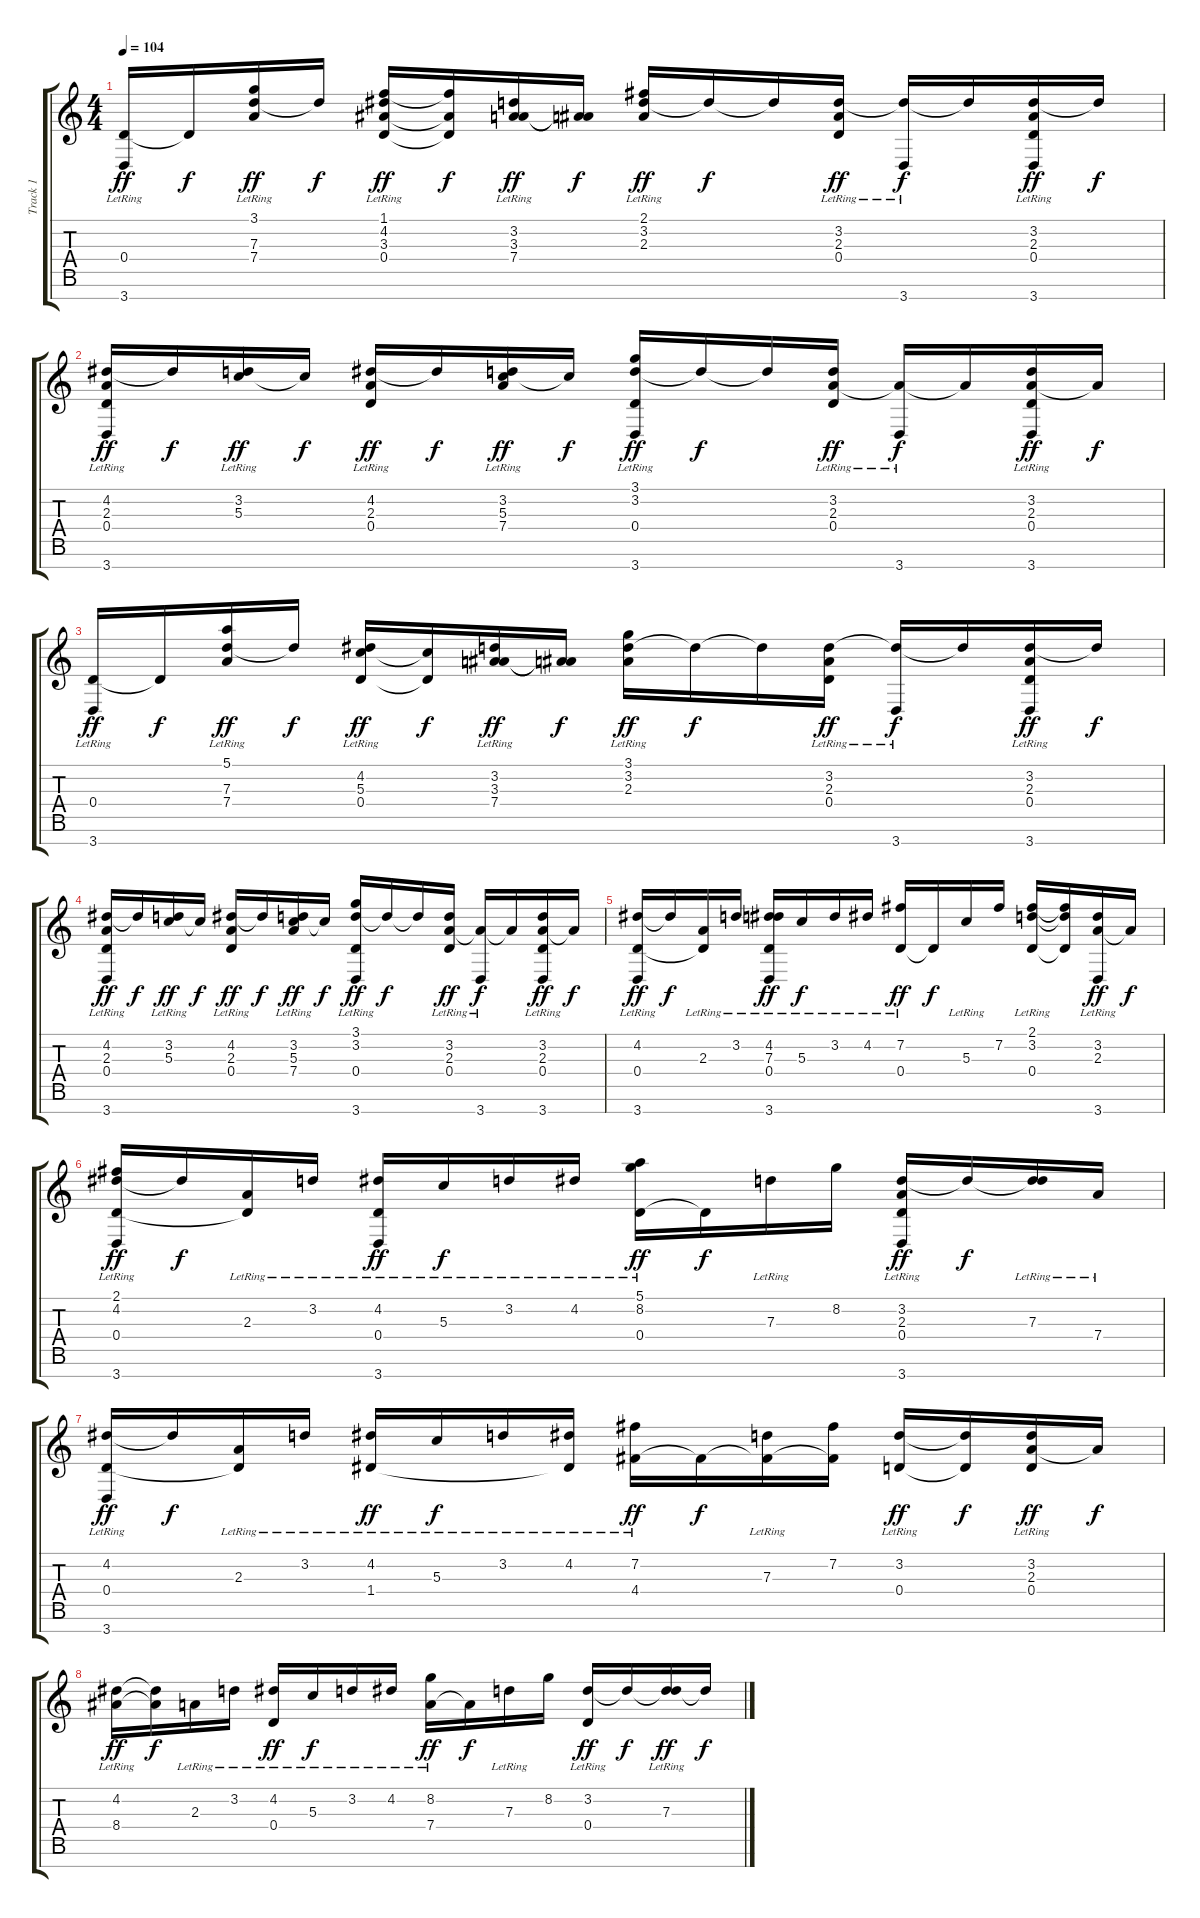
\track ("Track 1" "Track 1") {instrument acousticguitarnylon}
\staff {score tabs}
\tuning (E4 B3 G3 D3 A2 E2 B1) {hide}
\ts (4 4)
\tempo 104
\clef g2
\ks c
(0.4{lr} 3.7{lr}).16{dy ff} 0.4{t}.16{dy f} (3.1{lr} 7.3{lr} 7.4{lr}).16{dy ff} 7.3{t}.16{dy f} (1.1{lr} 4.2{lr} 3.3{lr} 0.4{lr}).16{dy ff} (1.1{t} 3.3{t} 0.4{t}).16{dy f} (3.2{lr} 3.3 7.4).16{dy ff} (3.3{t} 7.4{t}).16{dy f} (2.1{lr} 3.2{lr} 2.3{lr}).16{dy ff} 3.2{t}.16{dy f} 3.2{t}.16 (3.2{lr} 2.3{lr} 0.4{lr}).16{dy ff} (3.2{t} 3.7{lr}).16{dy f} 3.2{t}.16 (3.2{lr} 2.3{lr} 0.4{lr} 3.7{lr}).16{dy ff} 3.2{t}.16{dy f} |
(4.2{lr} 2.3{lr} 0.4{lr} 3.7{lr}).16{dy ff} 4.2{t}.16{dy f} (3.2{lr} 5.3{lr}).16{dy ff} 5.3{t}.16{dy f} (4.2{lr} 2.3{lr} 0.4).16{dy ff} 4.2{t}.16{dy f} (3.2{lr} 5.3{lr} 7.4{lr}).16{dy ff} 5.3{t}.16{dy f} (3.1{lr} 3.2{lr} 0.4{lr} 3.7{lr}).16{dy ff} 3.2{t}.16{dy f} 3.2{t}.16 (3.2{lr} 2.3{lr} 0.4).16{dy ff} (2.3{t} 3.7{lr}).16{dy f} 2.3{t}.16 (3.2{lr} 2.3{lr} 0.4{lr} 3.7{lr}).16{dy ff} 2.3{t}.16{dy f} |
(0.4{lr} 3.7{lr}).16{dy ff} 0.4{t}.16{dy f} (5.1{lr} 7.3{lr} 7.4{lr}).16{dy ff} 7.3{t}.16{dy f} (4.2{lr} 5.3{lr} 0.4).16{dy ff} (5.3{t} 0.4{t}).16{dy f} (3.2{lr} 3.3 7.4).16{dy ff} (3.3{t} 7.4{t}).16{dy f} (3.1{lr} 3.2{lr} 2.3{lr}).16{dy ff} 3.2{t}.16{dy f} 3.2{t}.16 (3.2{lr} 2.3{lr} 0.4{lr}).16{dy ff} (3.2{t} 3.7{lr}).16{dy f} 3.2{t}.16 (3.2{lr} 2.3{lr} 0.4{lr} 3.7{lr}).16{dy ff} 3.2{t}.16{dy f} |
(4.2{lr} 2.3{lr} 0.4{lr} 3.7{lr}).16{dy ff} 4.2{t}.16{dy f} (3.2{lr} 5.3{lr}).16{dy ff} 5.3{t}.16{dy f} (4.2{lr} 2.3{lr} 0.4).16{dy ff} 4.2{t}.16{dy f} (3.2{lr} 5.3{lr} 7.4{lr}).16{dy ff} 5.3{t}.16{dy f} (3.1{lr} 3.2{lr} 0.4{lr} 3.7{lr}).16{dy ff} 3.2{t}.16{dy f} 3.2{t}.16 (3.2{lr} 2.3{lr} 0.4).16{dy ff} (2.3{t} 3.7{lr}).16{dy f} 2.3{t}.16 (3.2{lr} 2.3{lr} 0.4{lr} 3.7{lr}).16{dy ff} 2.3{t}.16{dy f} |
(4.2{lr} 0.4{lr} 3.7{lr}).16{dy ff} 4.2{t}.16{dy f} (2.3{lr} 0.4{t}).16 3.2{lr}.16 (4.2{lr} 7.3 0.4{lr} 3.7{lr}).16{dy ff} 5.3{lr}.16{dy f} 3.2{lr}.16 4.2{lr}.16 (7.2{lr} 0.4{lr}).16{dy ff} 0.4{t}.16{dy f} 5.3{lr}.16 7.2.16 (2.1 3.2{lr} 0.4{lr}).16 (2.1{t} 3.2{t} 0.4{t}).16 (3.2{lr} 2.3{lr} 3.7{lr}).16{dy ff} 2.3{t}.16{dy f} |
(2.1 4.2{lr} 0.4{lr} 3.7{lr}).16{dy ff} 4.2{t}.16{dy f} (2.3{lr} 0.4{t}).16 3.2{lr}.16 (4.2{lr} 0.4{lr} 3.7{lr}).16{dy ff} 5.3{lr}.16{dy f} 3.2{lr}.16 4.2{lr}.16 (5.1{lr} 8.2{lr} 0.4{lr}).16{dy ff} 0.4{t}.16{dy f} 7.3{lr}.16 8.2.16 (3.2{lr} 2.3{lr} 0.4{lr} 3.7{lr}).16{dy ff} 3.2{t}.16{dy f} (3.2{t} 7.3{lr}).16 7.4{lr}.16 |
(4.2{lr} 0.4 3.7{lr}).16{dy ff} 4.2{t}.16{dy f} (2.3{lr} 0.4{t}).16 3.2{lr}.16 (4.2{lr} 1.4{lr}).16{dy ff} 5.3{lr}.16{dy f} 3.2{lr}.16 (4.2{lr} 1.4{t}).16 (7.2{lr} 4.4).16{dy ff} 4.4{t}.16{dy f} (7.3{lr} 4.4{t}).16 (7.2 4.4{t}).16 (3.2{lr} 0.4{lr}).16{dy ff} (3.2{t} 0.4{t}).16{dy f} (3.2{lr} 2.3{lr} 0.4{lr}).16{dy ff} 2.3{t}.16{dy f} |
(4.2{lr} 8.4{lr}).16{dy ff} (4.2{t} 8.4{t}).16{dy f} 2.3{lr}.16 3.2{lr}.16 (4.2{lr} 0.4{lr}).16{dy ff} 5.3{lr}.16{dy f} 3.2{lr}.16 4.2{lr}.16 (8.2{lr} 7.4{lr}).16{dy ff} 7.4{t}.16{dy f} 7.3{lr}.16 8.2.16 (3.2{lr} 0.4{lr}).16{dy ff} 3.2{t}.16{dy f} (3.2{t} 7.3{lr}).16{dy ff} 3.2{t}.16{dy f}
